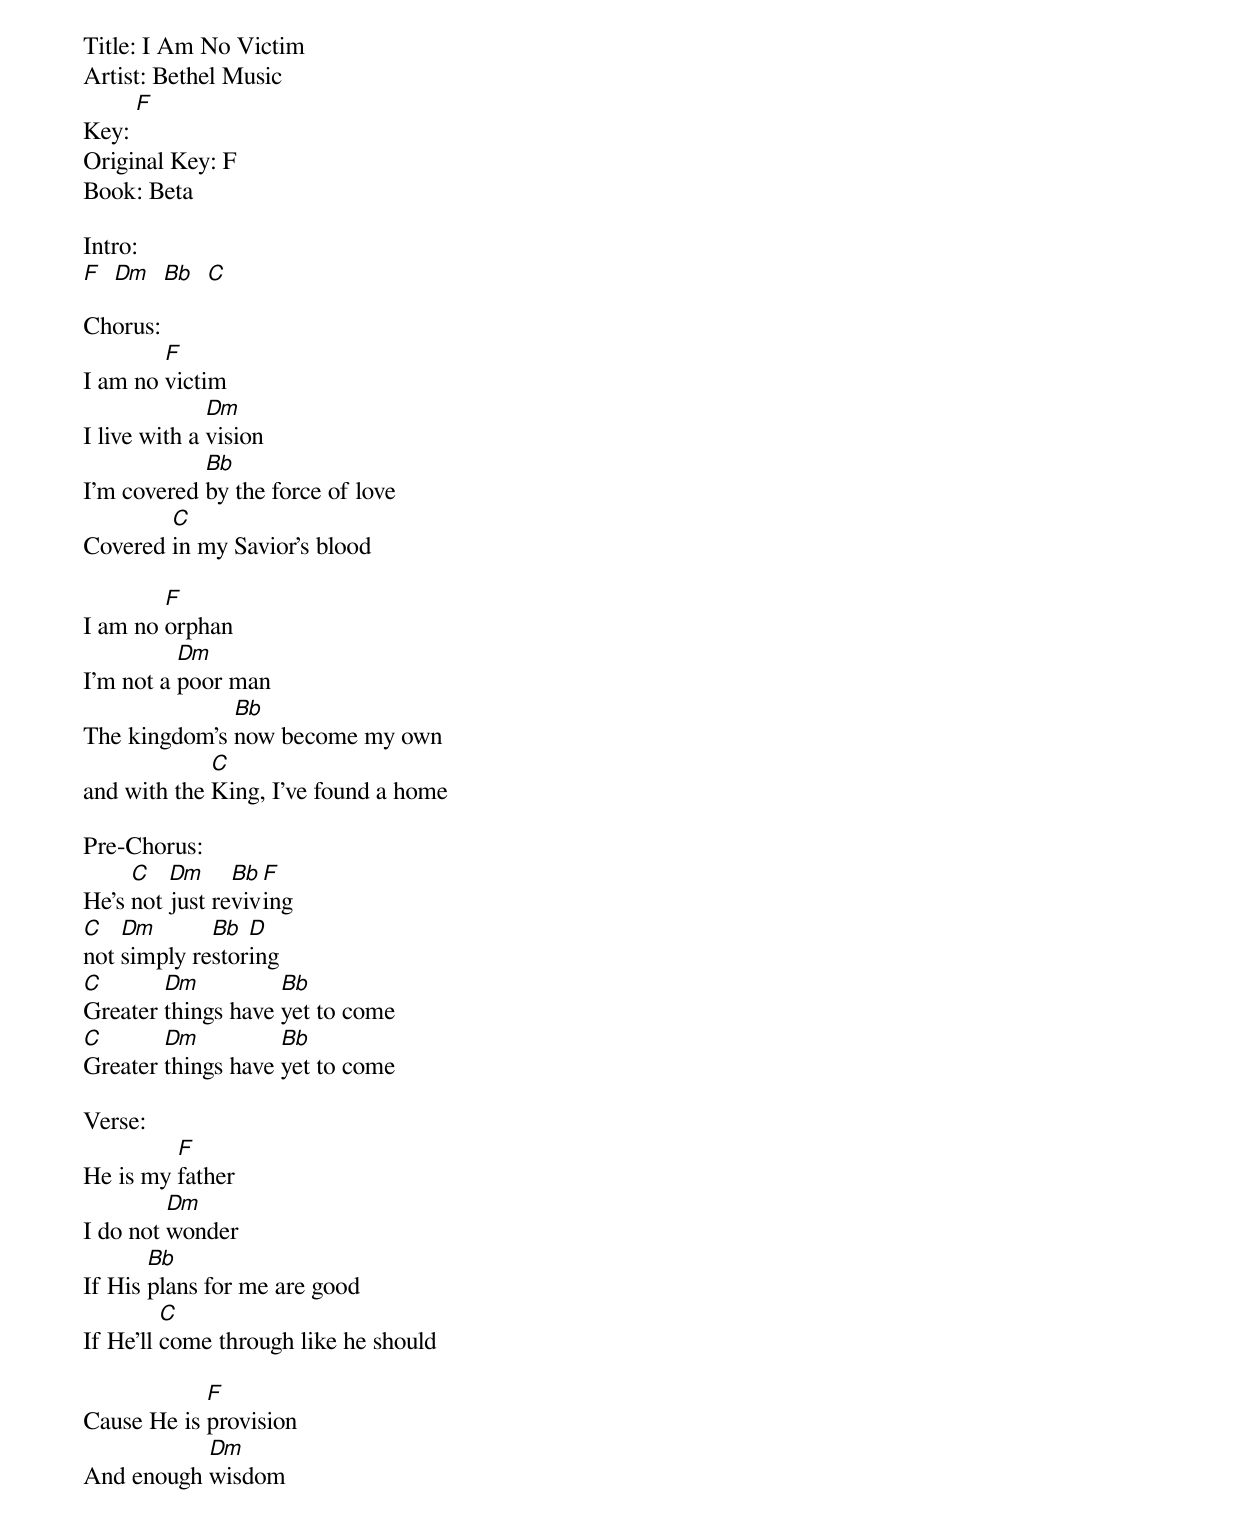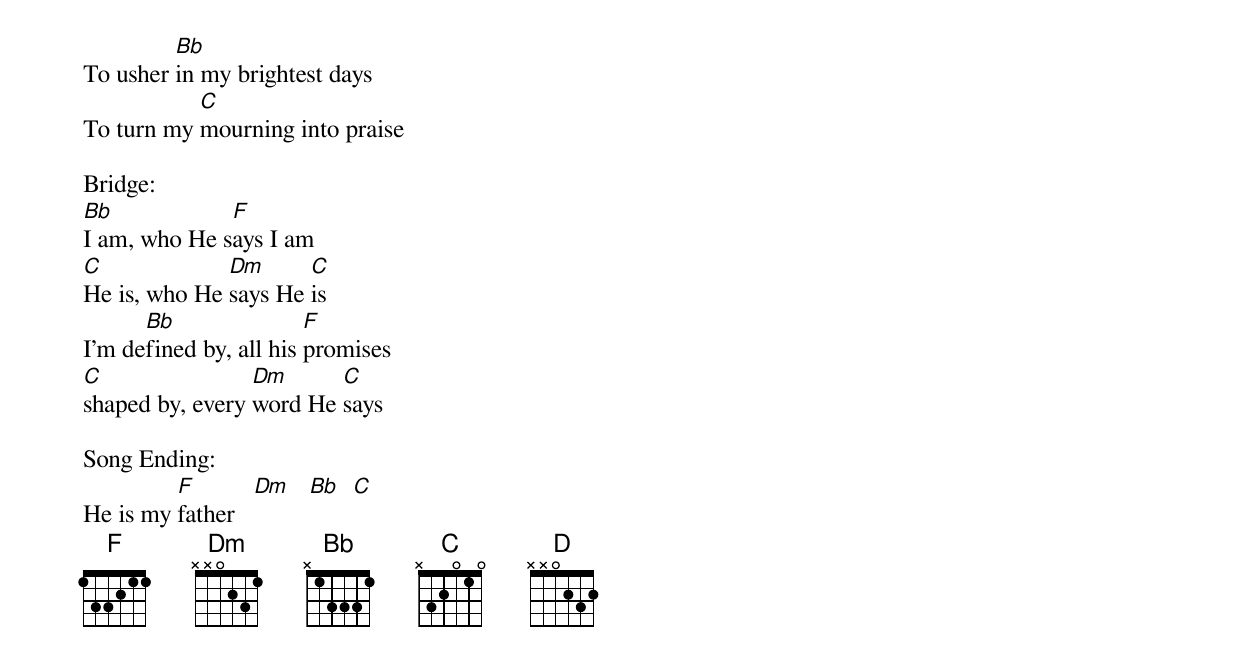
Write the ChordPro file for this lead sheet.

Title: I Am No Victim
Artist: Bethel Music
Key: [F]
Original Key: F
Book: Beta

Intro:
[F]  [Dm]  [Bb]  [C]

Chorus:
I am no [F]victim
I live with a [Dm]vision
I'm covered [Bb]by the force of love
Covered [C]in my Savior's blood

I am no [F]orphan
I'm not a [Dm]poor man
The kingdom's [Bb]now become my own
and with the [C]King, I've found a home

Pre-Chorus:
He's [C]not [Dm]just re[Bb]viv[F]ing
[C]not [Dm]simply re[Bb]stor[D]ing
[C]Greater [Dm]things have [Bb]yet to come
[C]Greater [Dm]things have [Bb]yet to come

Verse:
He is my [F]father
I do not [Dm]wonder
If His [Bb]plans for me are good
If He'll [C]come through like he should

Cause He is [F]provision
And enough [Dm]wisdom
To usher [Bb]in my brightest days
To turn my [C]mourning into praise

Bridge:
[Bb]I am, who He s[F]ays I am
[C]He is, who He [Dm]says He [C]is
I'm de[Bb]fined by, all his [F]promises
[C]shaped by, every [Dm]word He [C]says

Song Ending:
He is my [F]father   [Dm]   [Bb]  [C]
